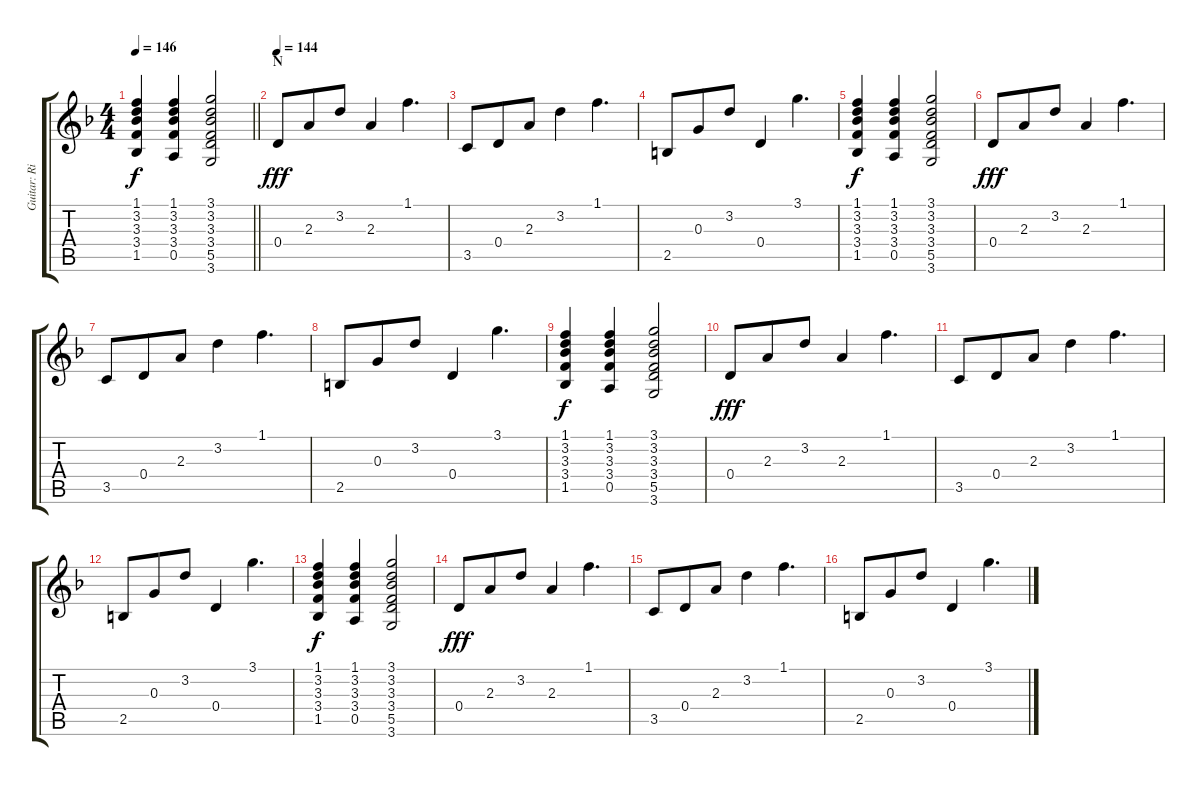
\track ("Guitar: Rik" "Guitar: Ri") {instrument electricguitarclean}
\staff {score tabs}
\tuning (E4 B3 G3 D3 A2 E2) {hide}
\ts (4 4)
\tempo 146
\clef g2
\barLineRight lightlight
\ks f
(1.1 3.2 3.3 3.4 1.5).4{dy f} (1.1 3.2 3.3 3.4 0.5).4 (3.1 3.2 3.3 3.4 5.5 3.6).2 |
\section ("" "N")
\tempo 144
0.4.8{dy fff} 2.3.8{beam merge} 3.2.8 2.3.4 1.1.4{d} |
3.5.8 0.4.8{beam merge} 2.3.8 3.2.4 1.1.4{d} |
2.5.8 0.3.8{beam merge} 3.2.8 0.4.4 3.1.4{d} |
(1.1 3.2 3.3 3.4 1.5).4{dy f} (1.1 3.2 3.3 3.4 0.5).4 (3.1 3.2 3.3 3.4 5.5 3.6).2 |
0.4.8{dy fff} 2.3.8{beam merge} 3.2.8 2.3.4 1.1.4{d} |
3.5.8 0.4.8{beam merge} 2.3.8 3.2.4 1.1.4{d} |
2.5.8 0.3.8{beam merge} 3.2.8 0.4.4 3.1.4{d} |
(1.1 3.2 3.3 3.4 1.5).4{dy f} (1.1 3.2 3.3 3.4 0.5).4 (3.1 3.2 3.3 3.4 5.5 3.6).2 |
0.4.8{dy fff} 2.3.8{beam merge} 3.2.8 2.3.4 1.1.4{d} |
3.5.8 0.4.8{beam merge} 2.3.8 3.2.4 1.1.4{d} |
2.5.8 0.3.8{beam merge} 3.2.8 0.4.4 3.1.4{d} |
(1.1 3.2 3.3 3.4 1.5).4{dy f} (1.1 3.2 3.3 3.4 0.5).4 (3.1 3.2 3.3 3.4 5.5 3.6).2 |
0.4.8{dy fff} 2.3.8{beam merge} 3.2.8 2.3.4 1.1.4{d} |
3.5.8 0.4.8{beam merge} 2.3.8 3.2.4 1.1.4{d} |
2.5.8 0.3.8{beam merge} 3.2.8 0.4.4 3.1.4{d}
